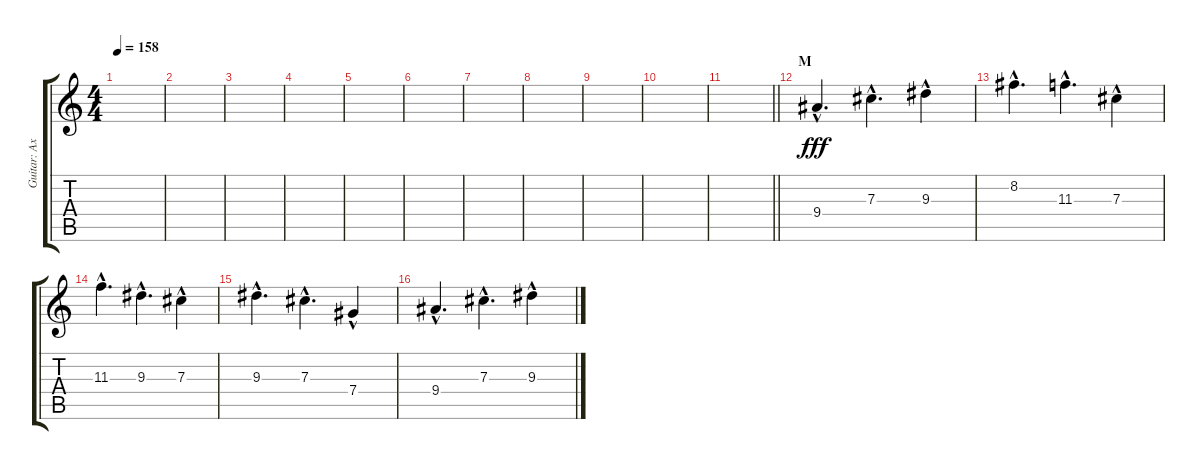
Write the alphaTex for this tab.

\track ("Guitar: Axel" "Guitar: Ax") {instrument overdrivenguitar}
\staff {score tabs}
\tuning (Eb4 Bb3 Gb3 Db3 Ab2 Eb2) {hide}
\ts (4 4)
\tempo 158
\clef g2
\ks c
|
|
|
|
|
|
|
|
|
|
\barLineRight lightlight
|
\section ("" "M")
9.4{hac}.4{d dy fff} 7.3{hac}.4{d} 9.3{hac}.4 |
8.2{hac}.4{d} 11.3{hac}.4{d} 7.3{hac}.4 |
11.3{hac}.4{d} 9.3{hac}.4{d} 7.3{hac}.4 |
9.3{hac}.4{d} 7.3{hac}.4{d} 7.4{hac}.4 |
9.4{hac}.4{d} 7.3{hac}.4{d} 9.3{hac}.4
